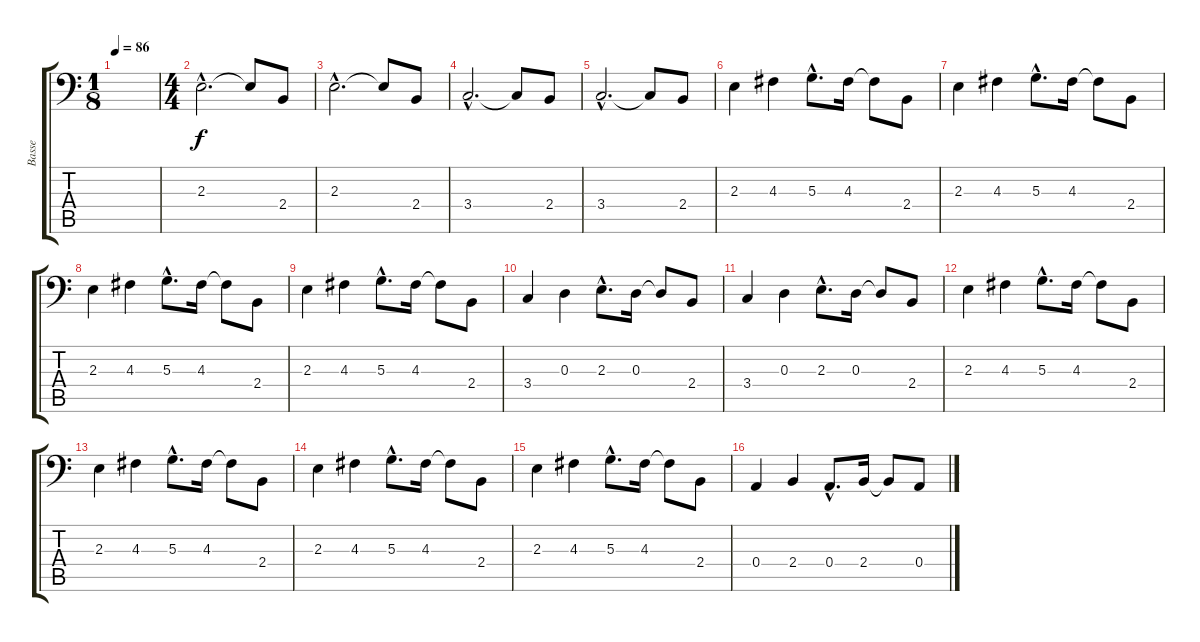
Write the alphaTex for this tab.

\track ("Basse" "Basse") {instrument electricbassfinger}
\staff {score tabs}
\tuning (C3 G2 D2 A1 E1 B0) {hide}
\ts (1 8)
\tempo 86
\clef f4
\ks c
|
\ts (4 4)
2.3{hac}.2{d} 2.3{t}.8 2.4.8 |
2.3{hac}.2{d} 2.3{t}.8 2.4.8 |
3.4{hac}.2{d} 3.4{t}.8 2.4.8 |
3.4{hac}.2{d} 3.4{t}.8 2.4.8 |
2.3.4 4.3.4 5.3{hac}.8{d} 4.3.16 4.3{t}.8 2.4.8 |
2.3.4 4.3.4 5.3{hac}.8{d} 4.3.16 4.3{t}.8 2.4.8 |
2.3.4 4.3.4 5.3{hac}.8{d} 4.3.16 4.3{t}.8 2.4.8 |
2.3.4 4.3.4 5.3{hac}.8{d} 4.3.16 4.3{t}.8 2.4.8 |
3.4.4 0.3.4 2.3{hac}.8{d} 0.3.16 0.3{t}.8 2.4.8 |
3.4.4 0.3.4 2.3{hac}.8{d} 0.3.16 0.3{t}.8 2.4.8 |
2.3.4 4.3.4 5.3{hac}.8{d} 4.3.16 4.3{t}.8 2.4.8 |
2.3.4 4.3.4 5.3{hac}.8{d} 4.3.16 4.3{t}.8 2.4.8 |
2.3.4 4.3.4 5.3{hac}.8{d} 4.3.16 4.3{t}.8 2.4.8 |
2.3.4 4.3.4 5.3{hac}.8{d} 4.3.16 4.3{t}.8 2.4.8 |
0.4.4 2.4.4 0.4{hac}.8{d} 2.4.16 2.4{t}.8 0.4.8
